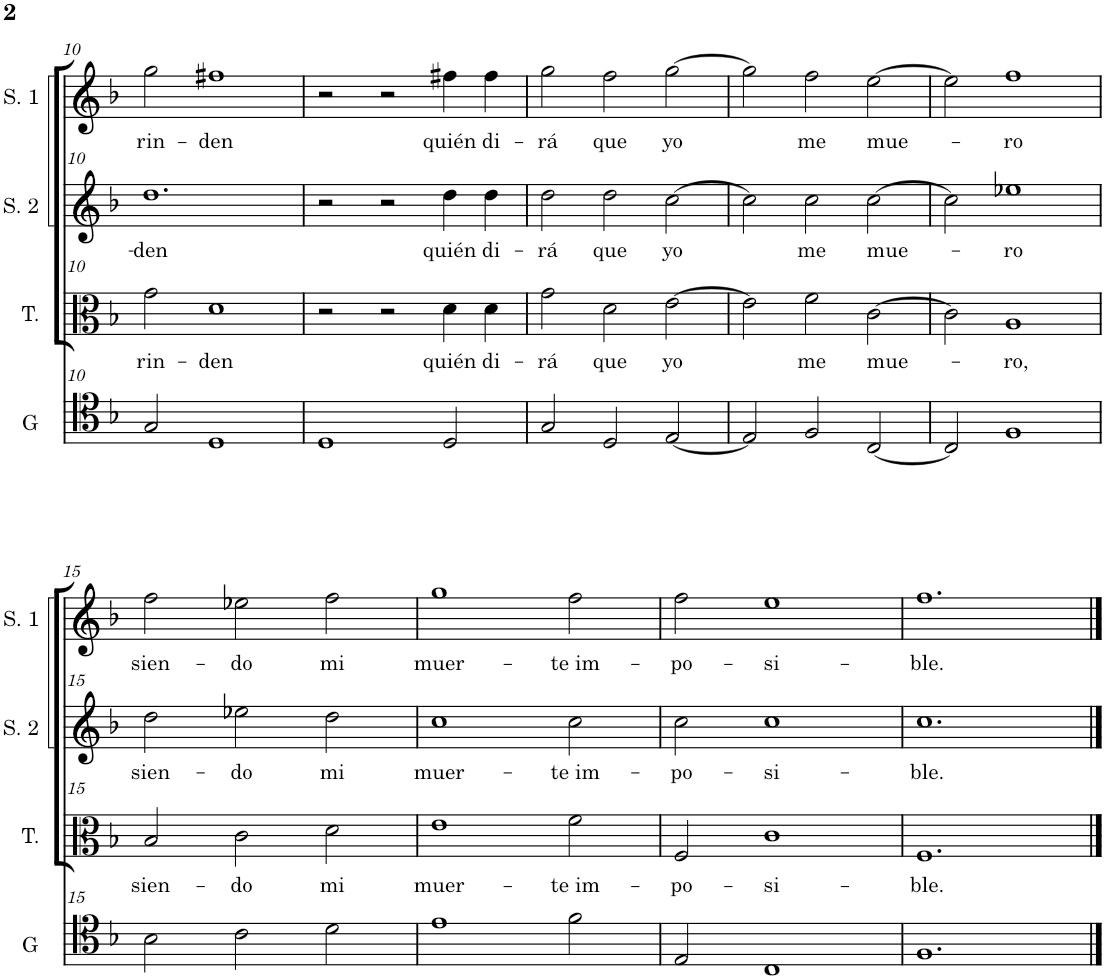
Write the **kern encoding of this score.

**kern	**kern	**text	**kern	**text	**kern	**text
*part4	*part3	*part3	*part2	*part2	*part1	*part1
*staff4	*staff3	*staff3	*staff2	*staff2	*staff1	*staff1
*I"Guión	*I"Tenor	*	*I"Soprano 2	*	*I"Soprano 1	*
*I'G	*I'T.	*	*I'S. 2	*	*I'S. 1	*
!!LO:PB:g=z
*clefC4	*clefC3	*	*clefG2	*	*clefG2	*
*k[b-]	*k[b-]	*	*k[b-]	*	*k[b-]	*
*M3/2	*M3/2	*	*M3/2	*	*M3/2	*
=10	=10	=10	=10	=10	=10	=10
!	!	!LO:LY:b	!	!LO:LY:b	!	!LO:LY:b
2G/	2g\	rin-	1.dd	-den	2gg\	rin-
!	!	!LO:LY:b	!	!	!	!LO:LY:b
1D	1d	-den	.	.	1ff#X	-den
=11	=11	=11	=11	=11	=11	=11
1D	2r	.	2r	.	2r	.
.	2r	.	2r	.	2r	.
!	!	!LO:LY:b	!	!LO:LY:b	!	!LO:LY:b
2D/	4d\	quién	4dd\	quién	4ff#X\	quién
!	!	!LO:LY:b	!	!LO:LY:b	!	!LO:LY:b
.	4d\	di-	4dd\	di-	4ff#\	di-
=12	=12	=12	=12	=12	=12	=12
!	!	!LO:LY:b	!	!LO:LY:b	!	!LO:LY:b
2G/	2g\	-rá	2dd\	-rá	2gg\	-rá
!	!	!LO:LY:b	!	!LO:LY:b	!	!LO:LY:b
2D/	2d\	que	2dd\	que	2ff\	que
!	!	!LO:LY:b	!	!LO:LY:b	!	!LO:LY:b
[2E/	[2e\	yo	[2cc\	yo	[2gg\	yo
=13	=13	=13	=13	=13	=13	=13
2E/]	2e\]	.	2cc\]	.	2gg\]	.
!	!	!LO:LY:b	!	!LO:LY:b	!	!LO:LY:b
2F/	2f\	me	2cc\	me	2ff\	me
!	!	!LO:LY:b	!	!LO:LY:b	!	!LO:LY:b
[2C/	[2c\	mue-	[2cc\	mue-	[2ee\	mue-
=14	=14	=14	=14	=14	=14	=14
2C/]	2c\]	.	2cc\]	.	2ee\]	.
!	!	!LO:LY:b	!	!LO:LY:b	!	!LO:LY:b
1F	1A	-ro,	1ee-X	-ro	1ff	-ro
!!LO:LB:g=z
=15	=15	=15	=15	=15	=15	=15
!	!	!LO:LY:b	!	!LO:LY:b	!	!LO:LY:b
2B-\	2B-/	sien-	2dd\	sien-	2ff\	sien-
!	!	!LO:LY:b	!	!LO:LY:b	!	!LO:LY:b
2c\	2c\	-do	2ee-X\	-do	2ee-X\	-do
!	!	!LO:LY:b	!	!LO:LY:b	!	!LO:LY:b
2d\	2d\	mi	2dd\	mi	2ff\	mi
=16	=16	=16	=16	=16	=16	=16
!	!	!LO:LY:b	!	!LO:LY:b	!	!LO:LY:b
1e	1e	muer-	1cc	muer-	1gg	muer-
!	!	!LO:LY:b	!	!LO:LY:b	!	!LO:LY:b
2f\	2f\	-te im-	2cc\	-te im-	2ff\	-te im-
=17	=17	=17	=17	=17	=17	=17
!	!	!LO:LY:b	!	!LO:LY:b	!	!LO:LY:b
2E/	2F/	-po-	2cc\	-po-	2ff\	-po-
!	!	!LO:LY:b	!	!LO:LY:b	!	!LO:LY:b
1C	1c	-si-	1cc	-si-	1ee	-si-
=18	=18	=18	=18	=18	=18	=18
!	!	!LO:LY:b	!	!LO:LY:b	!	!LO:LY:b
1.F	1.F	-ble.	1.cc	-ble.	1.ff	-ble.
==	==	==	==	==	==	==
*-	*-	*-	*-	*-	*-	*-
